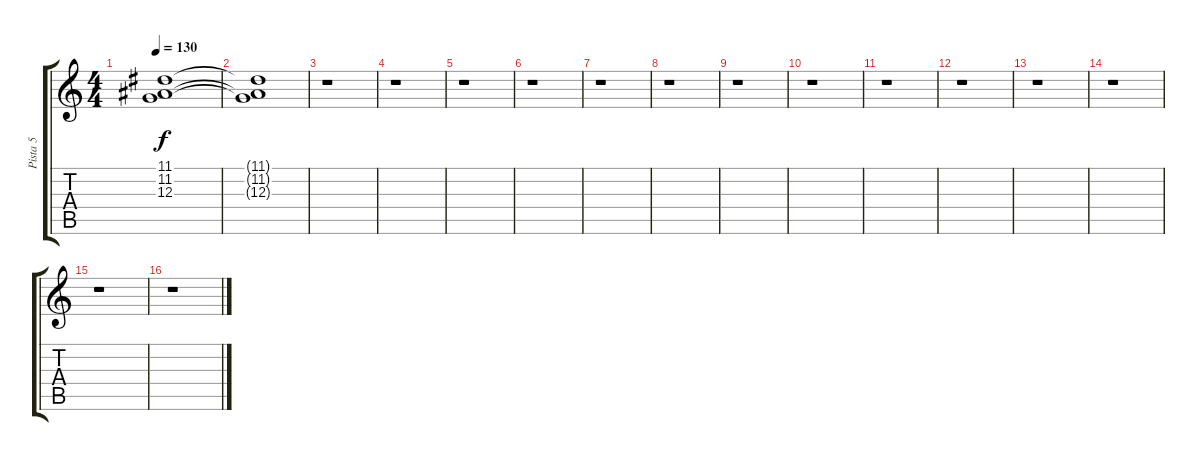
\track ("Pista 5" "Pista 5") {instrument synthstrings1}
\staff {score tabs}
\tuning (E4 B3 G3 D3 A2 E2) {hide}
\ts (4 4)
\tempo 130
\clef g2
\ks c
(11.1{t} 11.2{t} 12.3{t}).1{dy f} |
(11.1{t} 11.2{t} 12.3{t}).1 |
r.1 |
r.1 |
r.1 |
r.1 |
r.1 |
r.1 |
r.1 |
r.1 |
r.1 |
r.1 |
r.1 |
r.1 |
r.1 |
r.1
